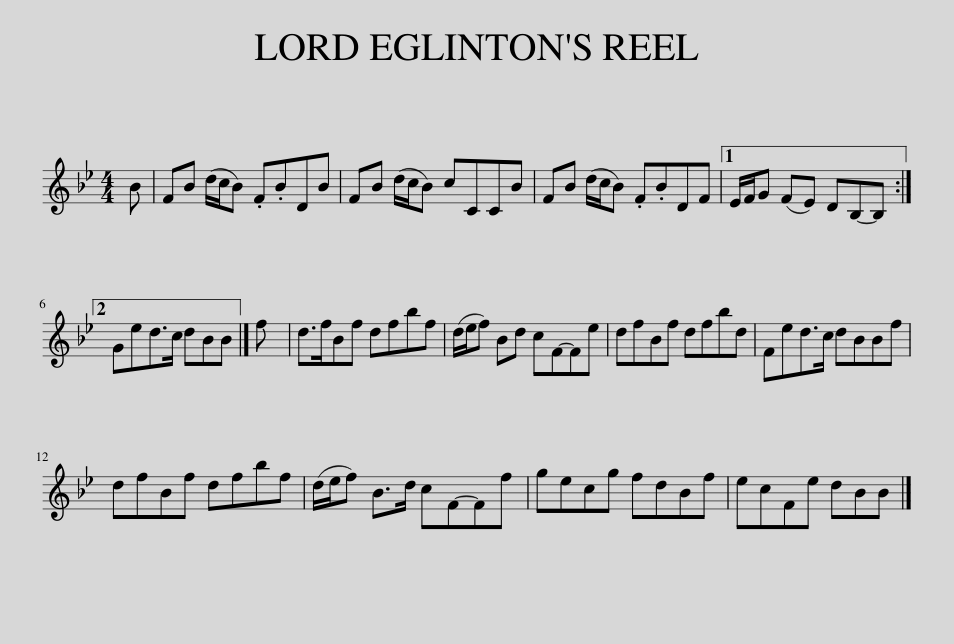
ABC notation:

X:1
L:1/8
M:4/4
I:linebreak $
K:Bb
V:1 treble
V:1
 B | FB (d/c/B) .F.BDB | FB (d/c/B) cCCB | FB (d/c/B) .F.BDF |1 E/F/G (FE) DB,-B, :|2$ %5
 Ged>c dBB |] f | d>fBf dfbf | (d/e/f) Bd cF-Fe | dfBf dfbd | %10
 Fed>c dBBf |$ dfBf dfbf | (d/e/f) B>d cF-Ff | gecg fdBf | ecFe dBB |] %15
